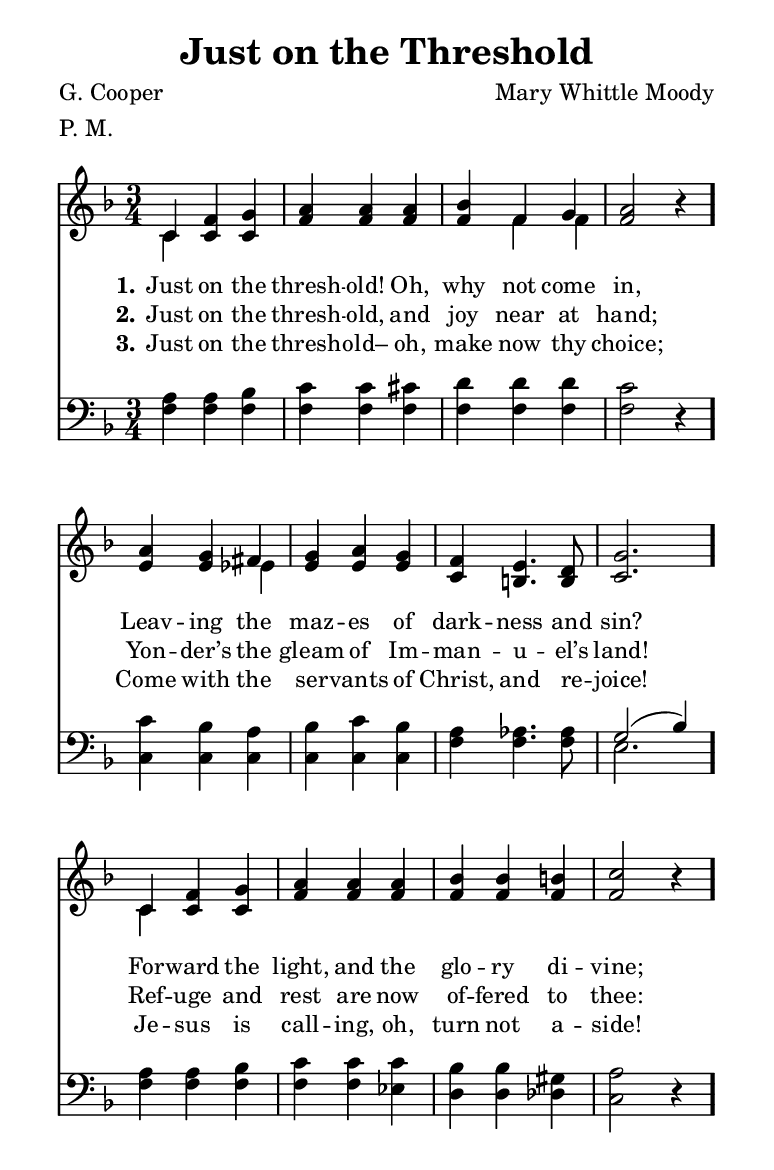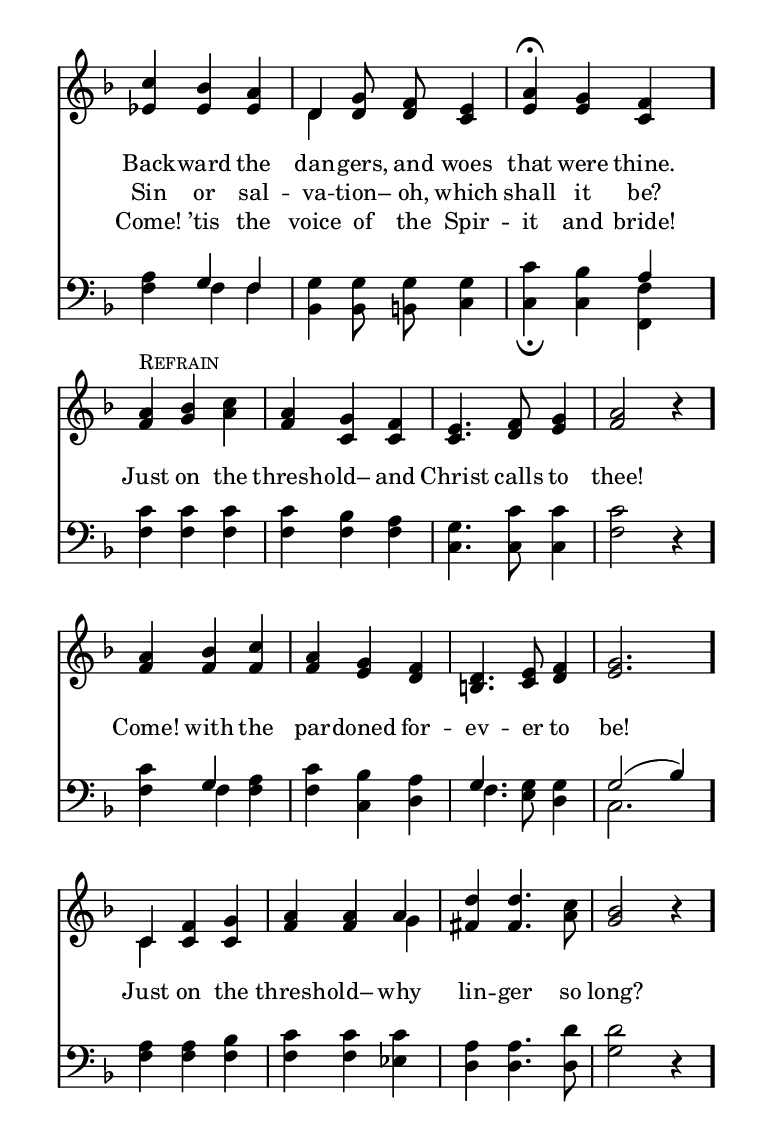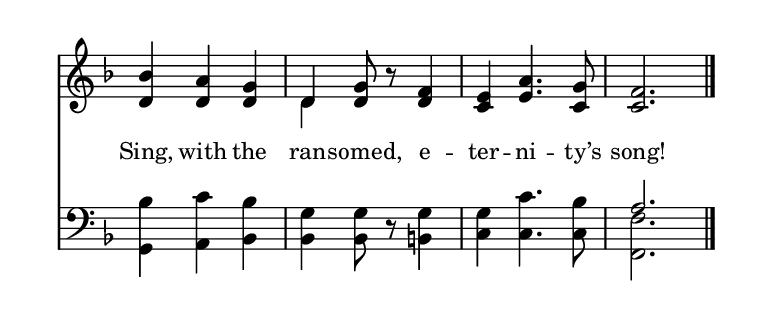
\include "common/global.ily"
\paper {
  \include "common/paper.ily"
  ragged-last-bottom = ##t
  systems-per-page = #(cond (is-eogsized 4) (#t #f))
  page-count = #(cond (is-eogsized 2) (#t #f))
  system-count = #(cond (is-eogsized 6) (#t #f))
}

\header{
  %gospel
  hymnnumber = "98"
  title = "Just on the Threshold"
  tunename = "Moment by Moment"
  meter = "P. M."
  poet = "G. Cooper"
  composer = "Mary Whittle Moody"
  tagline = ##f
}

% for fermata in MIDI
ta = { \tempo 4=120 }
tb = { \tempo 4=60 }

patternAA = { c4 c4 c4 | c4 c4 c4 | c4 c4 c4 | c2 c4 }
patternBA = { c4 c4 c4 | c4 c4 c4 | c4 c4. c8 | c2. }
patternBB = { c4 c4 c4 | c4 c4 c4 | c4 c4. c8 | c2( c4) }
patternCA = { c4 c4 c4 | c4 c8 c8 c4 | c4 \tb c4 \ta c4 | c2. }
patternDA = { c4 c4 c4 | c4 c4 c4 | c4. c8 c4 | c2 c4 }
patternEA = { c4 c4 c4 | c4 c4 c4 | c4. c8 c4 | c2. }
patternEB = { c4 c4 c4 | c4 c4 c4 | c4. c8 c4 | c2( c4) }
patternFA = { c4 c4 c4 | c4 c4 c4 | c4 c4. c8 | c2 c4 }
patternGA = { c4 c4 c4 | c4 c8 r8 c4 | c4 c4. c8 | c2. }

global = {
  \include "common/overrides.ily"
  \override Staff.TimeSignature.style = #'numbered
  \time 3/4
  \override Score.MetronomeMark.transparent = ##t % hide all fermata changes too
  \ta
  \key f \major
  \autoBeamOff
}

notesSoprano = {
\global
\relative c' {

  \changePitch \patternAA { c f g | a a a | bes f g | a r }
  \changePitch \patternBA { a g fis | g a g | f e d | g }
  \changePitch \patternAA { c, f g | a a a | bes bes b | c r }
  \changePitch \patternCA { c bes a | d, g f | e a \fermata g | f }

  << s^\markup { \small \caps "Refrain" }
  \changePitch \patternDA { a bes c | a g f | e f g | a r } >> \eogbreak
  \changePitch \patternEA { a bes c | a g f | d e f | g }
  \changePitch \patternFA { c, f g | a a a | d d c | bes r }
  \changePitch \patternGA { bes a g | d g f | e a g | f }

  \bar "|."

}
}

notesAlto = {
\global
\relative e' {

  \changePitch \patternAA { c c c | f f f | f f f | f r }
  \changePitch \patternBA { e e ees | e e e | c b! b | c }
  \changePitch \patternAA { c c c | f f f | f f f | f r }
  \changePitch \patternCA { ees ees ees | d d d | c e e | c }

  \changePitch \patternDA { f g a | f c c | c d e | f r }
  \changePitch \patternEA { f f f | f e d | b! c d | e }
  \changePitch \patternFA { c c c | f f g | fis fis a | g r }
  \changePitch \patternGA { d d d | d d d | c e c | c }

}
}

notesTenor = {
\global
\relative a {

  \changePitch \patternAA { a a bes | c c cis | d d d | c r }
  \changePitch \patternBB { c bes a | bes c bes | a aes aes | g( bes) }
  \changePitch \patternAA { a a bes | c c c | bes bes gis | a r }
  \changePitch \patternCA { a g f | g g g | g c bes | a }

  \changePitch \patternDA { c c c | c bes a | g c c | c r }
  \changePitch \patternEB { c g a | c bes a | g g g | g( bes) }
  \changePitch \patternFA { a a bes | c c c | a a d | d r }
  \changePitch \patternGA { bes c bes | g g g | g c bes | a }

}
}

notesBass = {
\global
\relative f {

  \changePitch \patternAA { f f f | f f f | f f f | f r }
  \changePitch \patternBA { c c c | c c c | f f f | e }
  \changePitch \patternAA { f f f | f f ees | d d des | c r }
  \changePitch \patternCA { f f f | bes, bes b! | c c_\fermata c | <f f,> }

  \changePitch \patternDA { f f f | f f f | c c c | f r }
  \changePitch \patternEA { f f f | f c d | f e d | c }
  \changePitch \patternFA { f f f | f f ees | d d d | g r }
  \changePitch \patternGA { g, a bes | bes bes b! | c c c | <f f,> }

}
}

% This hymn does not have \bar "." at the end of each line as typeset in the
% original

Refrain = \lyricmode {

Just on the thresh -- old– and Christ calls to thee! \bar "."
Come! with the par -- doned for -- ev -- er to be! \bar "."
Just on the thresh -- old– why lin -- ger so long? \bar "."
Sing, with the ran -- somed, e -- ter -- ni -- ty’s song! \bar "."

}

wordsA = \lyricmode {
\set stanza = "1."

Just on the thresh -- old! Oh, why not come in, \bar "."
Leav -- ing the maz -- es of dark -- ness and sin? \bar "."
For -- ward the light, and the glo -- ry di -- vine; \bar "."
Back -- ward the dan -- gers, and woes that were thine. \bar "."

}

wordsB = \lyricmode {
\set stanza = "2."

Just on the thresh -- old, and joy near at hand;
Yon -- der’s the gleam of Im -- man -- u -- el’s land!
Ref -- uge and rest are now of -- fered to thee:
Sin or sal -- va -- tion– oh, which shall it be?

\Refrain

}

wordsC = \lyricmode {
\set stanza = "3."

Just on the thresh -- old– oh, make now thy choice;
Come with the ser -- vants of Christ, and re -- joice!
Je -- sus is call -- ing, oh, turn not a -- side!
Come! ’tis the voice of the Spir -- it and bride!

}

\score {
  \context ChoirStaff <<
    \context Staff = upper <<
      \set Staff.autoBeaming = ##f
      \set ChoirStaff.systemStartDelimiter = #'SystemStartBar
      \set ChoirStaff.printPartCombineTexts = ##f
      \partcombine #'(2 . 9) \notesSoprano \notesAlto
      \context NullVoice = sopranos { \voiceOne << \notesSoprano >> }
      \context NullVoice = altos { \voiceTwo << \notesAlto >> }
      \context Lyrics = one   \lyricsto sopranos \wordsA
      \context Lyrics = two   \lyricsto sopranos \wordsB
      \context Lyrics = three \lyricsto sopranos \wordsC
    >>
    \context Staff = men <<
      \set Staff.autoBeaming = ##f
      \clef bass
      \set ChoirStaff.printPartCombineTexts = ##f
      \partcombine #'(2 . 9) \notesTenor \notesBass
      \context NullVoice = tenors { \voiceOne << \notesTenor >> }
      \context NullVoice = basses { \voiceTwo << \notesBass >> }
    >>
  >>
  \layout {
    \include "common/layout.ily"
  }
  \midi{
    \include "common/midi.ily"
  }
}

%\markup { \fill-line { \column {
%  \line{ \bold 5 \column { \wordsE } } \combine \null \vspace #0.4
%  \line{ \bold 6 \column { \wordsF } } \combine \null \vspace #0.4
%  \line{ \bold 7 \column { \wordsG } } \combine \null \vspace #0.4
%  \line{ \bold 8 \column { \wordsH } } \combine \null \vspace #0.4
%} } }

\version "2.19.49"  % necessary for upgrading to future LilyPond versions.

% vi:set et ts=2 sw=2 ai nocindent syntax=lilypond:
